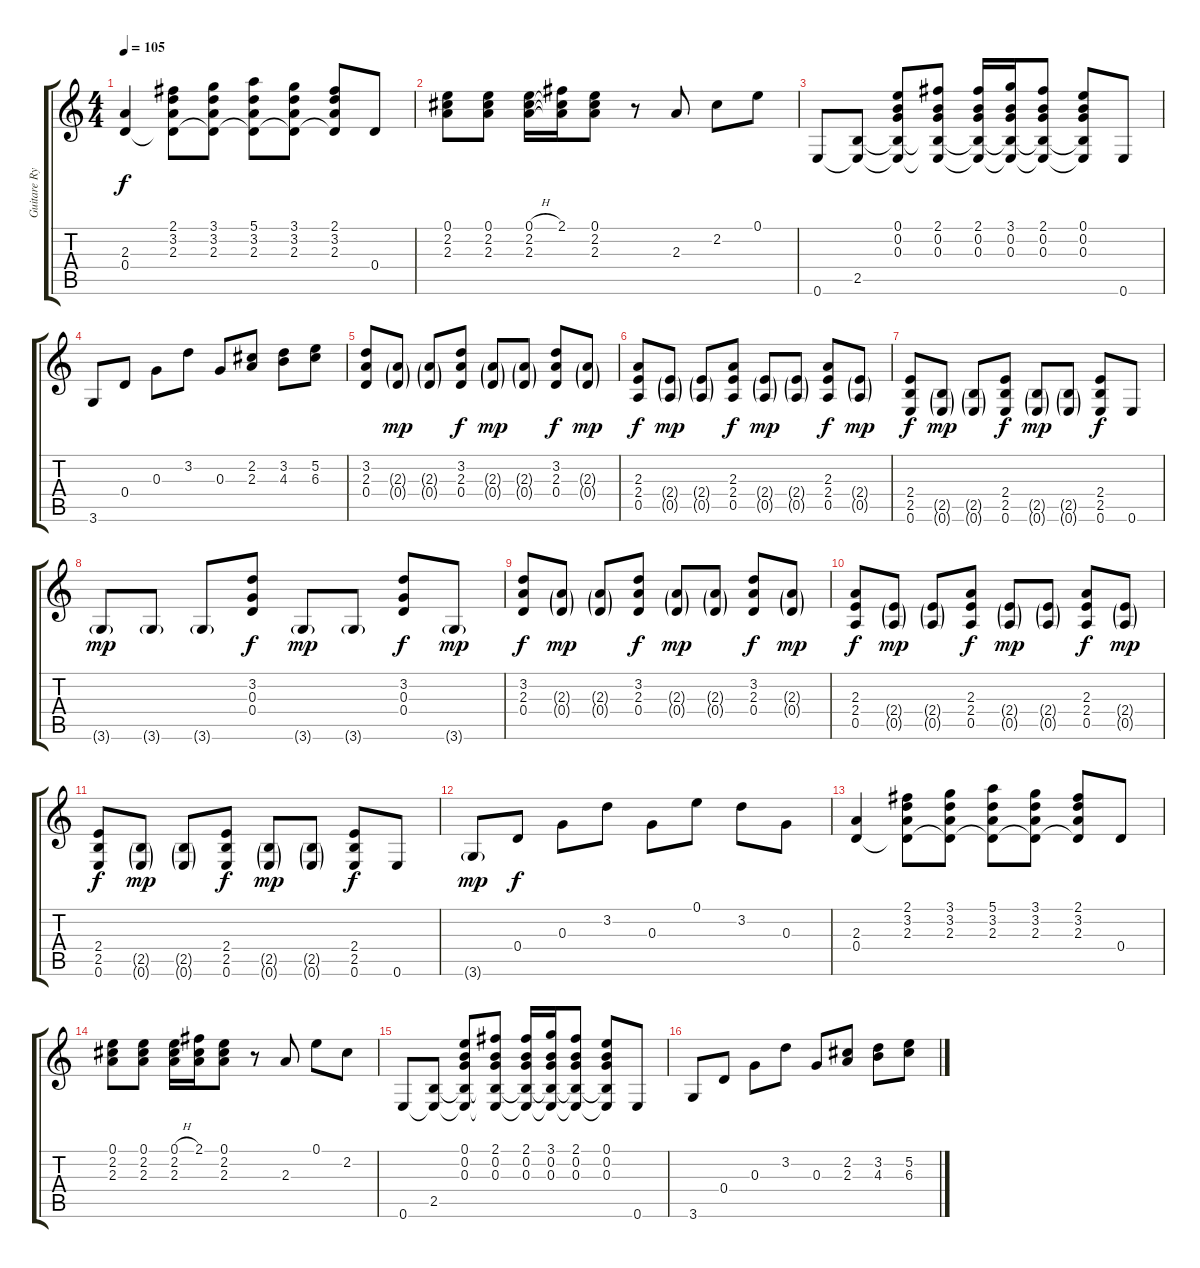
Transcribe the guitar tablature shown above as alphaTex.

\track ("Guitare Rythme" "Guitare Ry") {instrument electricguitarjazz}
\staff {score tabs}
\tuning (E4 B3 G3 D3 A2 E2) {hide}
\ts (4 4)
\tempo 105
\clef g2
\ks c
(2.3 0.4).4{dy f instrument electricguitarjazz} (2.1 3.2 2.3 0.4{t}).8 (3.1 3.2 2.3 0.4{t}).8 (5.1 3.2 2.3 0.4{t}).8 (3.1 3.2 2.3 0.4{t}).8 (2.1 3.2 2.3 0.4{t}).8 0.4.8 |
(0.1 2.2 2.3).8 (0.1 2.2 2.3).8 (0.1{h} 2.2{h} 2.3{h}).16 (2.1 2.2{t} 2.3{t}).16 (0.1 2.2 2.3).8 r.8 2.3.8 2.2.8 0.1.8 |
0.6.8 (2.5 0.6{t}).8 (0.1 0.2 0.3 2.5{t} 0.6{t}).8 (2.1 0.2 0.3 2.5{t} 0.6{t}).8 (2.1 0.2 0.3 2.5{t} 0.6{t}).16 (3.1 0.2 0.3 2.5{t} 0.6{t}).16 (2.1 0.2 0.3 2.5{t} 0.6{t}).8 (0.1 0.2 0.3 2.5{t} 0.6{t}).8 0.6.8 |
3.6.8 0.4.8 0.3.8 3.2.8 0.3.8 (2.2 2.3).8 (3.2 4.3).8 (5.2 6.3).8 |
(3.2 2.3 0.4).8 (2.3{g} 0.4{g}).8{dy mp} (2.3{g} 0.4{g}).8 (3.2 2.3 0.4).8{dy f} (2.3{g} 0.4{g}).8{dy mp} (2.3{g} 0.4{g}).8 (3.2 2.3 0.4).8{dy f} (2.3{g} 0.4{g}).8{dy mp} |
(2.3 2.4 0.5).8{dy f} (2.4{g} 0.5{g}).8{dy mp} (2.4{g} 0.5{g}).8 (2.3 2.4 0.5).8{dy f} (2.4{g} 0.5{g}).8{dy mp} (2.4{g} 0.5{g}).8 (2.3 2.4 0.5).8{dy f} (2.4{g} 0.5{g}).8{dy mp} |
(2.4 2.5 0.6).8{dy f} (2.5{g} 0.6{g}).8{dy mp} (2.5{g} 0.6{g}).8 (2.4 2.5 0.6).8{dy f} (2.5{g} 0.6{g}).8{dy mp} (2.5{g} 0.6{g}).8 (2.4 2.5 0.6).8{dy f} 0.6.8 |
3.6{g}.8{dy mp} 3.6{g}.8 3.6{g}.8 (3.2 0.3 0.4).8{dy f} 3.6{g}.8{dy mp} 3.6{g}.8 (3.2 0.3 0.4).8{dy f} 3.6{g}.8{dy mp} |
(3.2 2.3 0.4).8{dy f} (2.3{g} 0.4{g}).8{dy mp} (2.3{g} 0.4{g}).8 (3.2 2.3 0.4).8{dy f} (2.3{g} 0.4{g}).8{dy mp} (2.3{g} 0.4{g}).8 (3.2 2.3 0.4).8{dy f} (2.3{g} 0.4{g}).8{dy mp} |
(2.3 2.4 0.5).8{dy f} (2.4{g} 0.5{g}).8{dy mp} (2.4{g} 0.5{g}).8 (2.3 2.4 0.5).8{dy f} (2.4{g} 0.5{g}).8{dy mp} (2.4{g} 0.5{g}).8 (2.3 2.4 0.5).8{dy f} (2.4{g} 0.5{g}).8{dy mp} |
(2.4 2.5 0.6).8{dy f} (2.5{g} 0.6{g}).8{dy mp} (2.5{g} 0.6{g}).8 (2.4 2.5 0.6).8{dy f} (2.5{g} 0.6{g}).8{dy mp} (2.5{g} 0.6{g}).8 (2.4 2.5 0.6).8{dy f} 0.6.8 |
3.6{g}.8{dy mp} 0.4.8{dy f} 0.3.8 3.2.8 0.3.8 0.1.8 3.2.8 0.3.8 |
(2.3 0.4).4 (2.1 3.2 2.3 0.4{t}).8 (3.1 3.2 2.3 0.4{t}).8 (5.1 3.2 2.3 0.4{t}).8 (3.1 3.2 2.3 0.4{t}).8 (2.1 3.2 2.3 0.4{t}).8 0.4.8 |
(0.1 2.2 2.3).8 (0.1 2.2 2.3).8 (0.1{h} 2.2{h} 2.3{h}).16 (2.1 2.2{t} 2.3{t}).16 (0.1 2.2 2.3).8 r.8 2.3.8 0.1.8 2.2.8 |
0.6.8 (2.5 0.6{t}).8 (0.1 0.2 0.3 2.5{t} 0.6{t}).8 (2.1 0.2 0.3 2.5{t} 0.6{t}).8 (2.1 0.2 0.3 2.5{t} 0.6{t}).16 (3.1 0.2 0.3 2.5{t} 0.6{t}).16 (2.1 0.2 0.3 2.5{t} 0.6{t}).8 (0.1 0.2 0.3 2.5{t} 0.6{t}).8 0.6.8 |
3.6.8 0.4.8 0.3.8 3.2.8 0.3.8 (2.2 2.3).8 (3.2 4.3).8 (5.2 6.3).8
